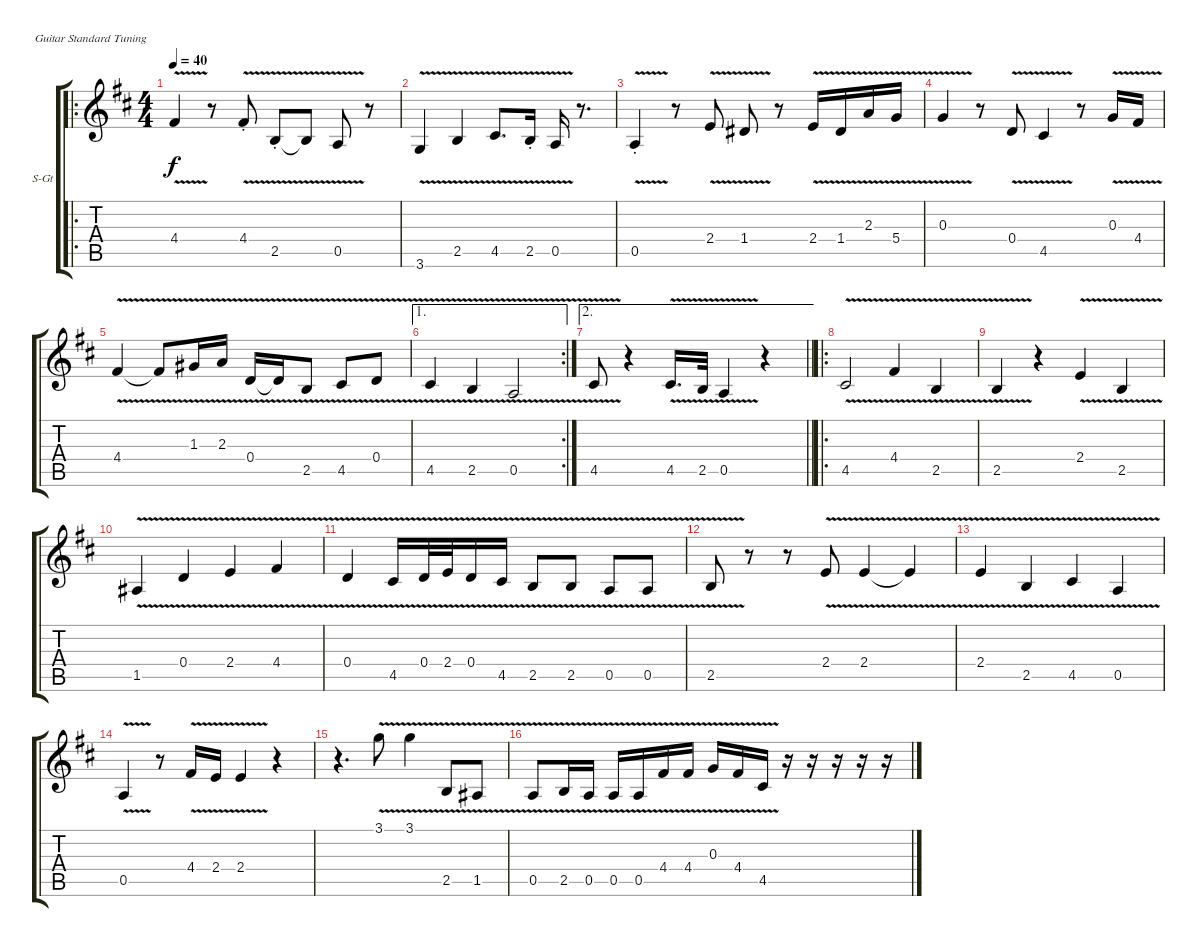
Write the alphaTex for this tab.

\bracketExtendMode groupsimilarinstruments
\firstSystemTrackNameOrientation horizontal
\otherSystemsTrackNameOrientation horizontal
\track ("Track 3" "S-Gt") {mute instrument contrabass}
\staff {score tabs}
\tuning (E4 B3 G3 D3 A2 E2)
\ro
\ts (4 4)
\beaming (8 2 2 2 2)
\tempo 40
\clef g2
\ks d
4.4{v}.4{dy f instrument contrabass} r.8 4.4{v st}.8 2.5{v st}.8 2.5{v t}.8 0.5{v}.8 r.8 |
3.6{v}.4 2.5{v}.4 4.5{v}.8{d} 2.5{v st}.16 0.5{v}.16 r.8{d} |
0.5{v st}.4 r.8 2.4{v}.8 1.4{v}.8 r.8 2.4{v}.16 1.4{v}.16 2.3{v}.16 5.4{v}.16 |
0.3{v}.4 r.8 0.4{v}.8 4.5{v}.4 r.8 0.3{v}.16 4.4{v}.16 |
4.4{v}.4 4.4{v t}.8 1.3{v}.16 2.3{v}.16 0.4{v}.16 0.4{v t}.16 2.5{v}.8 4.5{v}.8 0.4{v}.8 |
\ae 1
\rc 2
4.5{v}.4 2.5{v}.4 0.5{v}.2 |
\ae 2
\barLineRight lightlight
4.5{v}.8 r.4 4.5{v}.16{d} 2.5{v}.32 0.5{v}.4 r.4 |
\ro
4.5{v}.2 4.4{v}.4 2.5{v}.4 |
2.5{v}.4 r.4 2.4{v}.4 2.5{v}.4 |
1.5{v}.4 0.4{v}.4 2.4{v}.4 4.4{v}.4 |
0.4{v}.4 4.5{v}.16 0.4{v}.32 2.4{v}.32 0.4{v}.16 4.5{v}.16 2.5{v}.8 2.5{v}.8 0.5{v}.8 0.5{v}.8 |
2.5{v}.8 r.8 r.8 2.4{v}.8 2.4{v}.4 2.4{v t}.4 |
2.4{v}.4 2.5{v}.4 4.5{v}.4 0.5{v}.4 |
0.5{v}.4 r.8 4.4{v}.16 2.4{v}.16 2.4{v}.4 r.4 |
r.4{d} 3.1{v}.8 3.1{v}.4 2.5{v}.8 1.5{v}.8 |
0.5{v}.8 2.5{v}.16 0.5{v}.16 0.5{v}.16 0.5{v}.16 4.4{v}.16 4.4{v}.16 0.3{v}.16 4.4{v}.16 4.5{v}.16 r.16 r.16 r.16 r.16 r.16
